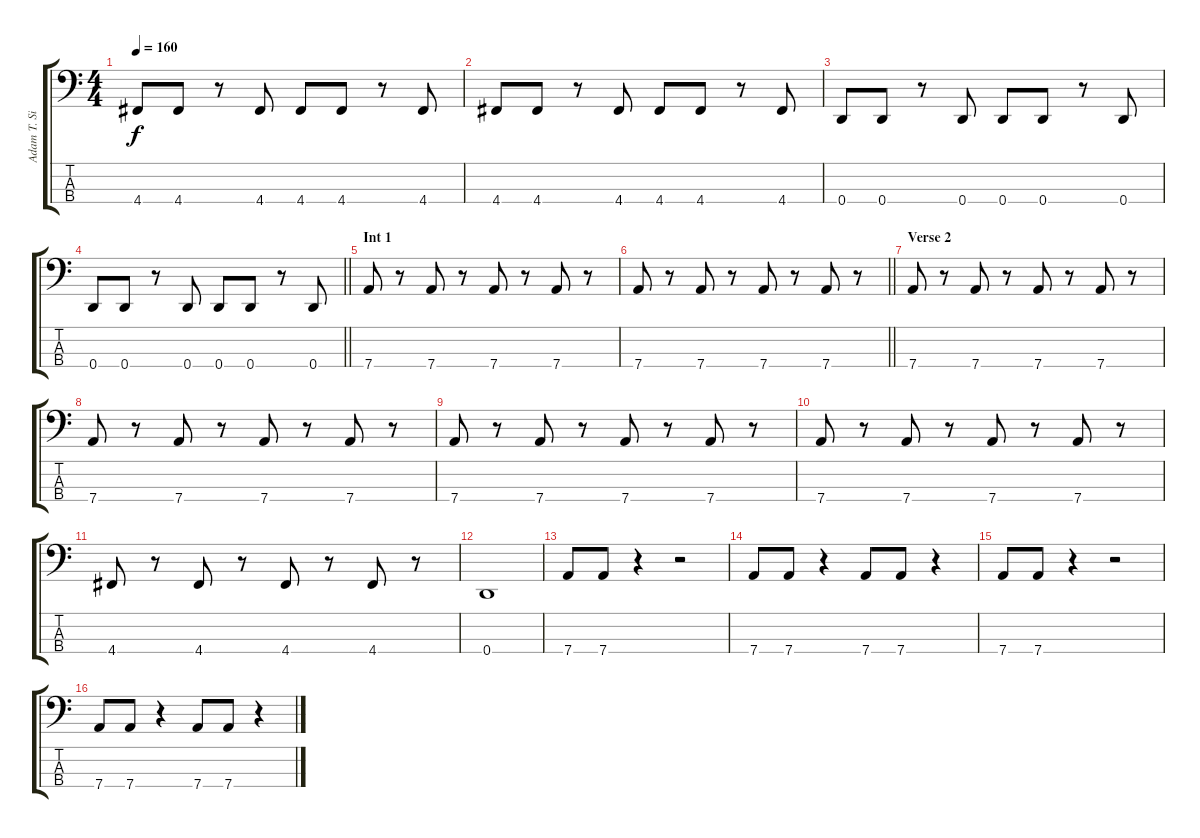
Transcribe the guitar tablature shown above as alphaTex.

\track ("Adam T. Siska (Bass)" "Adam T. Si") {instrument electricbasspick}
\staff {score tabs}
\tuning (G2 D2 A1 D1) {hide}
\ts (4 4)
\tempo 160
\clef f4
\ks c
4.4.8{dy f} 4.4.8 r.8 4.4.8 4.4.8 4.4.8 r.8 4.4.8 |
4.4.8 4.4.8 r.8 4.4.8 4.4.8 4.4.8 r.8 4.4.8 |
0.4.8 0.4.8 r.8 0.4.8 0.4.8 0.4.8 r.8 0.4.8 |
\barLineRight lightlight
0.4.8 0.4.8 r.8 0.4.8 0.4.8 0.4.8 r.8 0.4.8 |
\section ("" "Int 1")
7.4.8 r.8 7.4.8 r.8 7.4.8 r.8 7.4.8 r.8 |
\barLineRight lightlight
7.4.8 r.8 7.4.8 r.8 7.4.8 r.8 7.4.8 r.8 |
\section ("" "Verse 2")
7.4.8 r.8 7.4.8 r.8 7.4.8 r.8 7.4.8 r.8 |
7.4.8 r.8 7.4.8 r.8 7.4.8 r.8 7.4.8 r.8 |
7.4.8 r.8 7.4.8 r.8 7.4.8 r.8 7.4.8 r.8 |
7.4.8 r.8 7.4.8 r.8 7.4.8 r.8 7.4.8 r.8 |
4.4.8 r.8 4.4.8 r.8 4.4.8 r.8 4.4.8 r.8 |
0.4.1 |
7.4.8 7.4.8 r.4 r.2 |
7.4.8 7.4.8 r.4 7.4.8 7.4.8 r.4 |
7.4.8 7.4.8 r.4 r.2 |
7.4.8 7.4.8 r.4 7.4.8 7.4.8 r.4
